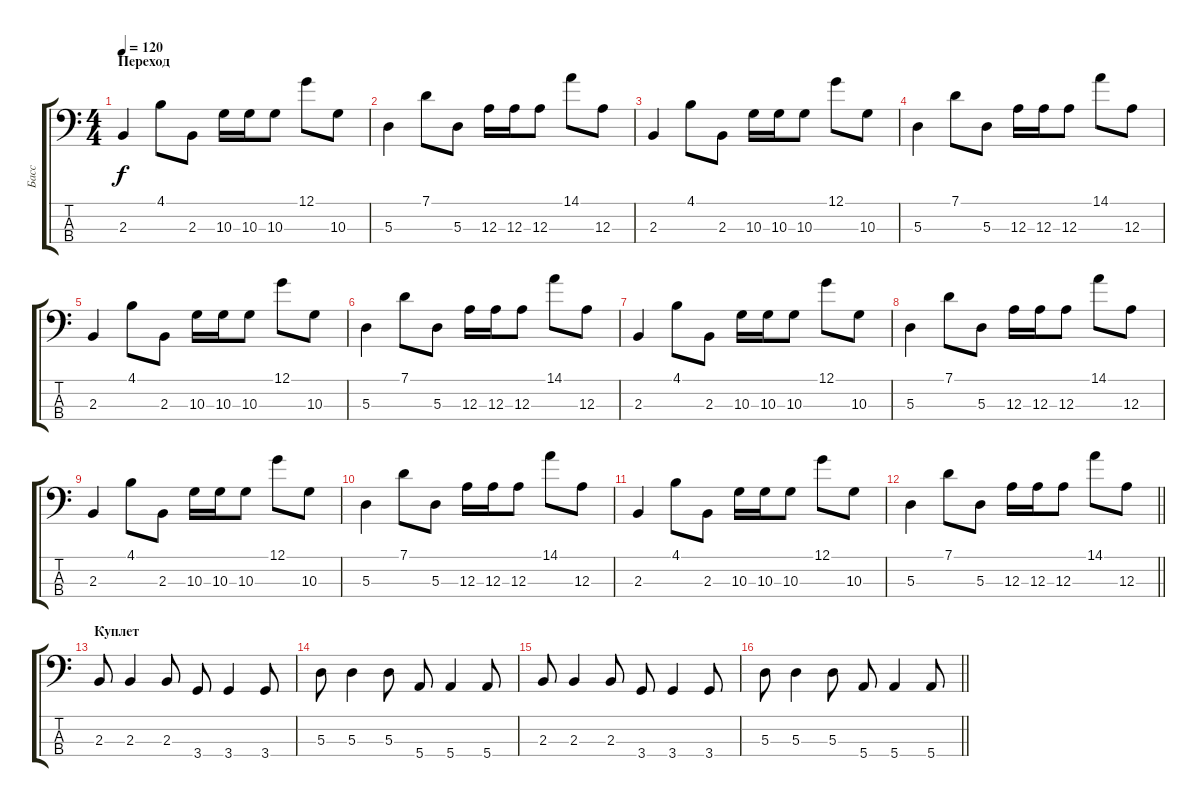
\track ("Басс" "Басс") {instrument electricbassfinger}
\staff {score tabs}
\tuning (G2 D2 A1 E1) {hide}
\ts (4 4)
\section ("" "Переход")
\tempo 120
\clef f4
\ks c
2.3.4{dy f} 4.1.8 2.3.8 10.3.16 10.3.16 10.3.8 12.1.8 10.3.8 |
5.3.4 7.1.8 5.3.8 12.3.16 12.3.16 12.3.8 14.1.8 12.3.8 |
2.3.4 4.1.8 2.3.8 10.3.16 10.3.16 10.3.8 12.1.8 10.3.8 |
5.3.4 7.1.8 5.3.8 12.3.16 12.3.16 12.3.8 14.1.8 12.3.8 |
2.3.4 4.1.8 2.3.8 10.3.16 10.3.16 10.3.8 12.1.8 10.3.8 |
5.3.4 7.1.8 5.3.8 12.3.16 12.3.16 12.3.8 14.1.8 12.3.8 |
2.3.4 4.1.8 2.3.8 10.3.16 10.3.16 10.3.8 12.1.8 10.3.8 |
5.3.4 7.1.8 5.3.8 12.3.16 12.3.16 12.3.8 14.1.8 12.3.8 |
2.3.4 4.1.8 2.3.8 10.3.16 10.3.16 10.3.8 12.1.8 10.3.8 |
5.3.4 7.1.8 5.3.8 12.3.16 12.3.16 12.3.8 14.1.8 12.3.8 |
2.3.4 4.1.8 2.3.8 10.3.16 10.3.16 10.3.8 12.1.8 10.3.8 |
\barLineRight lightlight
5.3.4 7.1.8 5.3.8 12.3.16 12.3.16 12.3.8 14.1.8 12.3.8 |
\section ("" "Куплет")
2.3.8 2.3.4 2.3.8 3.4.8 3.4.4 3.4.8 |
5.3.8 5.3.4 5.3.8 5.4.8 5.4.4 5.4.8 |
2.3.8 2.3.4 2.3.8 3.4.8 3.4.4 3.4.8 |
\barLineRight lightlight
5.3.8 5.3.4 5.3.8 5.4.8 5.4.4 5.4.8
